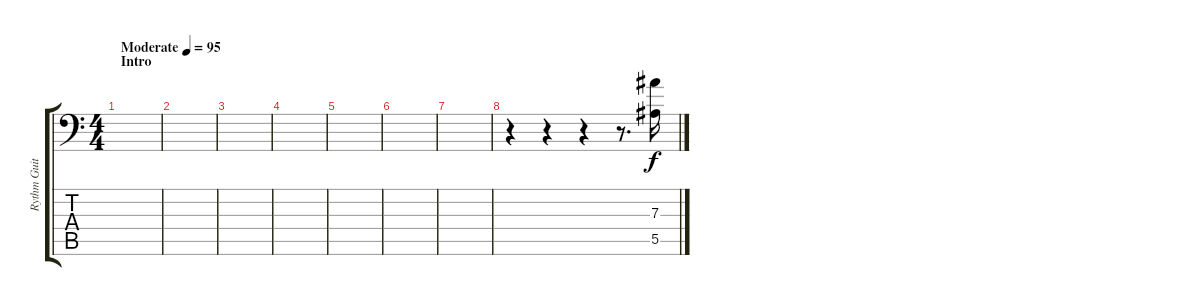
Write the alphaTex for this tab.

\track ("Rythm Guitar 2" "Rythm Guit") {instrument distortionguitar}
\staff {score tabs}
\tuning (C4 G3 Eb3 Bb2 F2 Bb1) {hide}
\ts (4 4)
\section ("" "Intro")
\tempo (95 "Moderate")
\clef f4
\ks c
|
|
|
|
|
|
|
r.4{beam merge} r.4 r.4 r.8{d beam merge} (7.3 5.5).16
